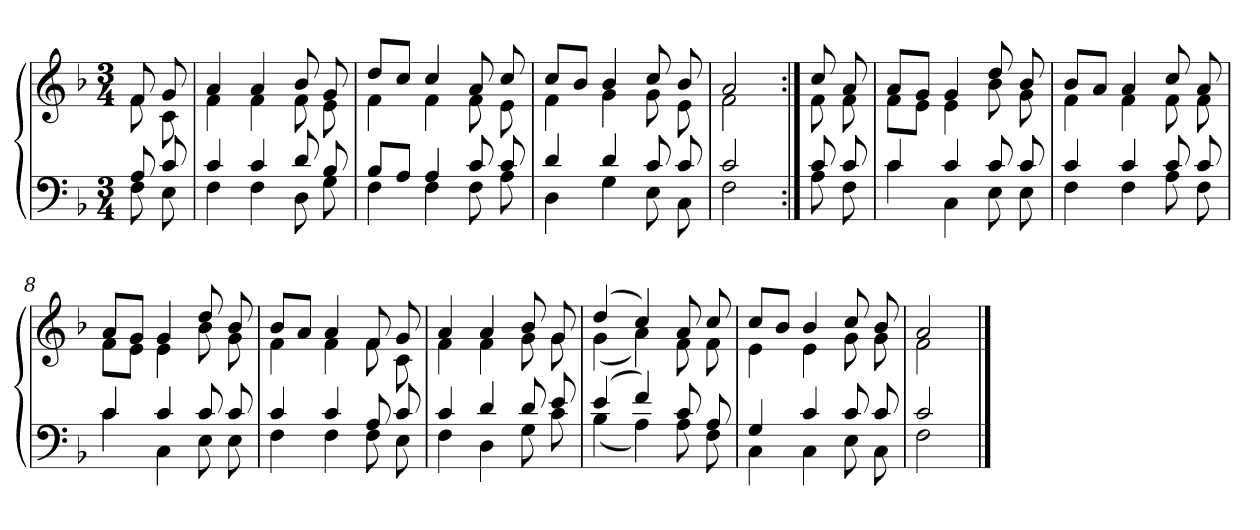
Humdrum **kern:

**kern	**kern
*part1	*part1
*staff2	*staff1
*clefF4	*clefG2
*k[b-]	*k[b-]
*F:	*F:
*M3/4	*M3/4
=	=
*^	*^
8A	8F	8f	8f
8c	8E	8g	8c
=1	=1	=1	=1
4c	4F	4a	4f
4c	4F	4a	4f
8d	8D	8b-	8f
8B-	8G	8g	8e
=2	=2	=2	=2
8B-L	4F	8ddL	4f
8AJ	.	8ccJ	.
4A	4F	4cc	4f
8c	8F	8a	8f
8c	8A	8cc	8e
=3	=3	=3	=3
4d	4D	8ccL	4f
.	.	8b-J	.
4d	4G	4b-	4g
8c	8E	8cc	8g
8c	8C	8b-	8e
=4	=4	=4	=4
2c	2F	2a	2f
=5:|!	=5:|!	=5:|!	=5:|!
8c	8A	8cc	8f
8c	8F	8a	8f
=6	=6	=6	=6
4c	4c	8aL	8fL
.	.	8gJ	8eJ
4c	4C	4g	4e
8c	8E	8dd	8b-
8c	8E	8b-	8g
=7	=7	=7	=7
4c	4F	8b-L	4f
.	.	8aJ	.
4c	4F	4a	4f
8c	8A	8cc	8f
8c	8F	8a	8f
=8	=8	=8	=8
4c	4c	8aL	8fL
.	.	8gJ	8eJ
4c	4C	4g	4e
8c	8E	8dd	8b-
8c	8E	8b-	8g
=9	=9	=9	=9
4c	4F	8b-L	4f
.	.	8aJ	.
4c	4F	4a	4f
8A	8F	8f	8f
8c	8E	8g	8c
=10	=10	=10	=10
4c	4F	4a	4f
4d	4D	4a	4f
8d	8G	8b-	8g
8e	8c	8g	8g
=11	=11	=11	=11
(4e	(4B-	(4dd	(4g
4f)	4A)	4cc)	4a)
8c	8A	8a	8f
8A	8F	8cc	8f
=12	=12	=12	=12
4G	4C	8ccL	4e
.	.	8b-J	.
4c	4C	4b-	4e
8c	8E	8cc	8g
8c	8C	8b-	8g
=13	=13	=13	=13
2c	2F	2a	2f
*v	*v	*	*
*	*v	*v
==	==
*-	*-
